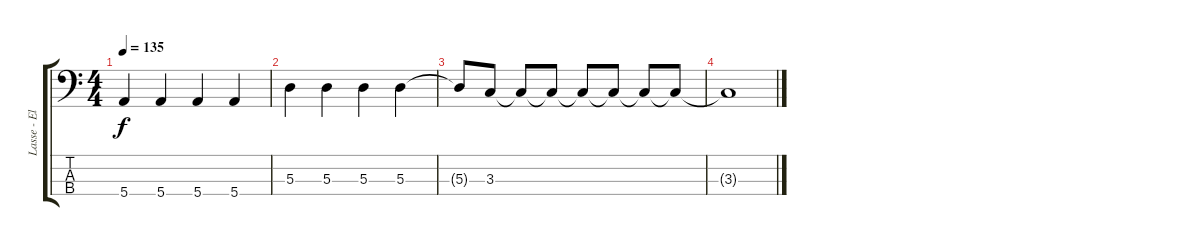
\track ("Lasse - Electric Bass" "Lasse - El") {instrument electricbassfinger}
\staff {score tabs}
\tuning (G2 D2 A1 E1) {hide}
\ts (4 4)
\tempo 135
\clef f4
\ks c
5.4.4{dy f} 5.4.4 5.4.4 5.4.4 |
5.3.4 5.3.4 5.3.4 5.3.4 |
5.3{t}.8 3.3.8 3.3{t}.8 3.3{t}.8 3.3{t}.8 3.3{t}.8 3.3{t}.8 3.3{t}.8 |
3.3{t}.1
